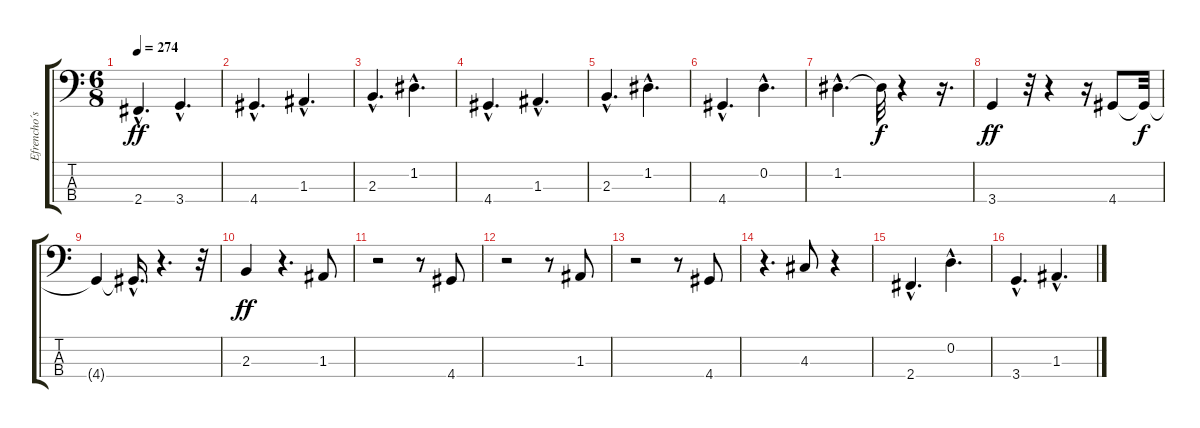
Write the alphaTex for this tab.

\track ("Efrencho´s Al Bajo" "Efrencho´s") {instrument acousticbass}
\staff {score tabs}
\tuning (G2 D2 A1 E1) {hide}
\ts (6 8)
\tempo 274
\clef f4
\ks c
2.4{hac}.4{d dy ff} 3.4{hac}.4{d} |
4.4{hac}.4{d} 1.3{hac}.4{d} |
2.3{hac}.4{d} 1.2{hac}.4{d} |
4.4{hac}.4{d} 1.3{hac}.4{d} |
2.3{hac}.4{d} 1.2{hac}.4{d} |
4.4{hac}.4{d} 0.2{hac}.4{d} |
1.2{hac}.4{d} 1.2{t}.32{dy f} r.4 r.16{d} |
3.4.4{dy ff} r.32 r.4 r.16 4.4.8 4.4{t}.32{dy f} |
4.4{t}.4 4.4{hac t}.16{d} r.4{d} r.32 |
2.3.4{dy ff} r.4{d} 1.3.8 |
r.2 r.8 4.4.8 |
r.2 r.8 1.3.8 |
r.2 r.8 4.4.8 |
r.4{d} 4.3.8 r.4 |
2.4{hac}.4{d} 0.2{hac}.4{d} |
3.4{hac}.4{d} 1.3{hac}.4{d}
